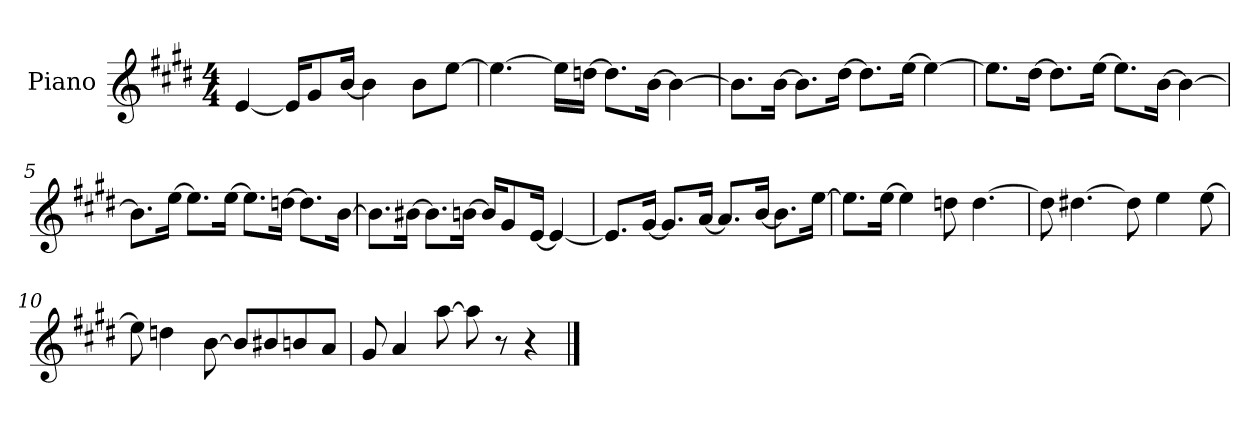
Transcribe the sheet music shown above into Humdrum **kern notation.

**kern
*part1
*staff1
*I"Piano
*I'P-no
*clefG2
*k[f#c#g#d#]
*M4/4
*MM90
=1
[4e/
16e/KL]
8g#/
[16b/Jk
4b\]
8b\L
[8ee\J
=2
4.ee\_
16ee\LL]
[16ddn\JJ
8.dd\L]
[16b\Jk
4b\_
=3
8.b\L]
[16b\Jk
8.b\L]
[16dd#\Jk
8.dd#\L]
[16ee\Jk
4ee\_
=4
8.ee\L]
[16dd#\Jk
8.dd#\L]
[16ee\Jk
8.ee\L]
[16b\Jk
4b\_
!!LO:LB:g=z
=5
8.b\L]
[16ee\Jk
8.ee\L]
[16ee\Jk
8.ee\L]
[16ddn\Jk
8.dd\L]
[16b\Jk
=6
8.b\L]
[16b#X\Jk
8.b#\L]
[16bn\Jk
16b/KL]
8g#/
[16e/Jk
4e/_
=7
8.e/L]
[16g#/Jk
8.g#/L]
[16a/Jk
8.a/L]
[16b/Jk
8.b\L]
[16ee\Jk
=8
8.ee\L]
[16ee\Jk
4ee\]
8ddn\
[4.dd\
!!LO:LB:g=z
=9
8dd\]
[4.dd#X\
8dd#\]
4ee\
[8ee\
=10
8ee\]
4ddn\
[8b\
8b/L]
8b#X/
8bn/
8a/J
=11
8g#/
4a/
[8aa\
8aa\]
8r
4r
==
*-
